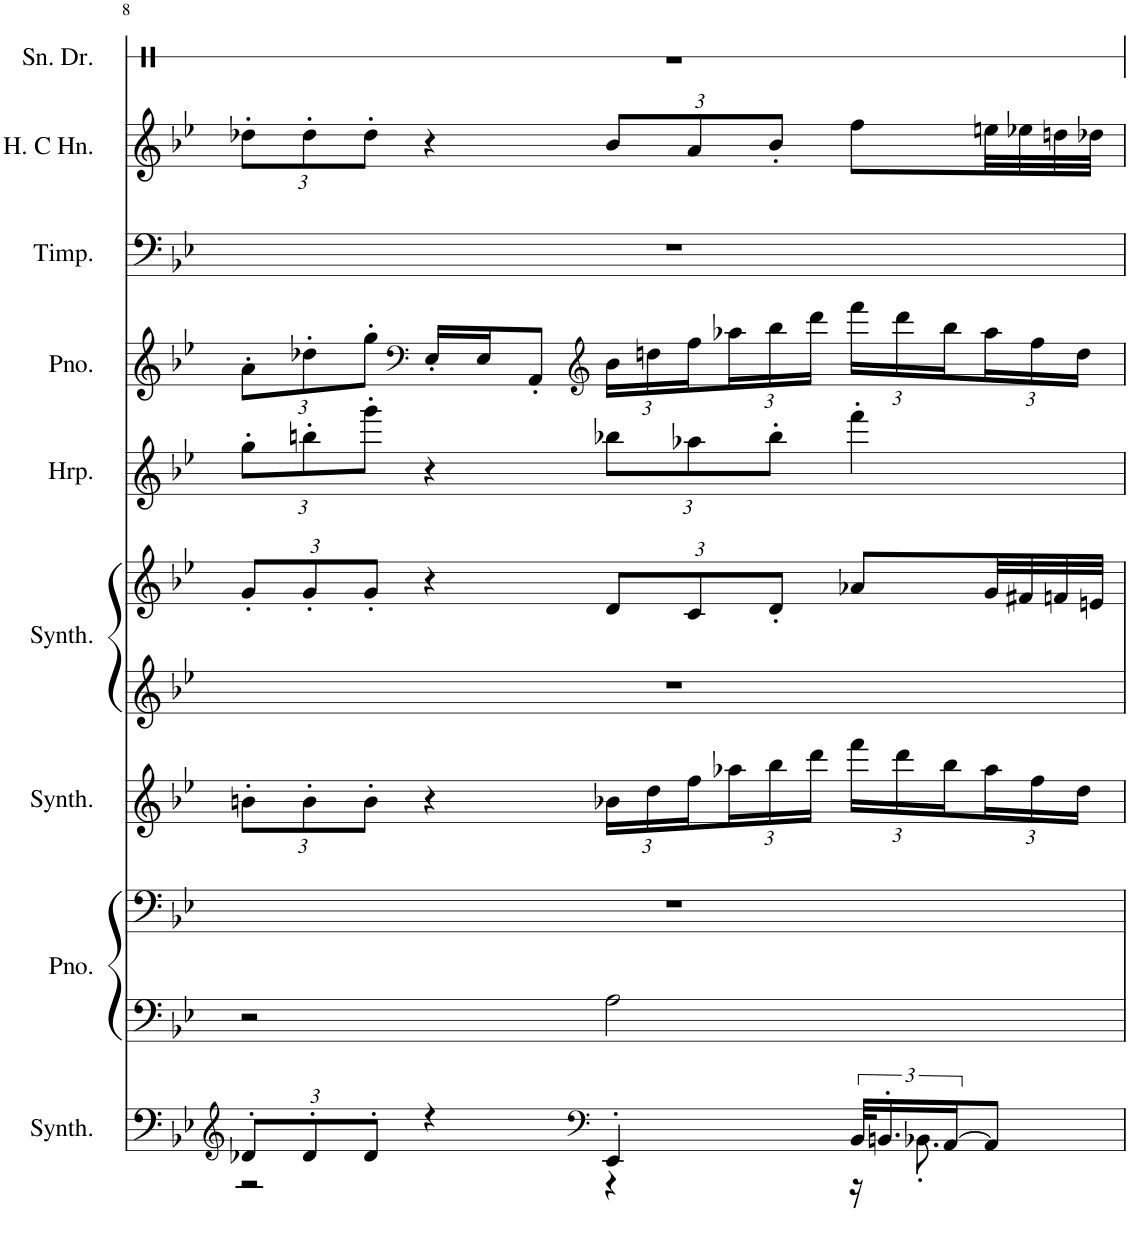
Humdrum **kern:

**kern	**kern	**kern	**kern	**kern	**kern	**kern	**kern	**kern	**kern	**kern
*part9	*part8	*part8	*part7	*part6	*part6	*part5	*part4	*part3	*part2	*part1
*staff11	*staff10	*staff9	*staff8	*staff7	*staff6	*staff5	*staff4	*staff3	*staff2	*staff1
*I"Saw Synthesizer	*I"Piano	*	*I"Effect Synthesizer	*I"Square Synthesizer	*	*I"Harp	*I"Piano	*I"Timpani	*I"High C Horn	*I"Snare Drum
*I'Synth.	*I'Pno.	*	*I'Synth.	*I'Synth.	*	*I'Hrp.	*I'Pno.	*I'Timp.	*I'H. C Hn.	*I'Sn. Dr.
!!LO:PB:g=z
*clefG2	*clefF4	*clefF4	*clefG2	*clefG2	*clefG2	*clefG2	*clefG2	*clefF4	*clefG2	*clefX
*	*	*	*	*	*	*	*	*	*Trd7c12	*
*k[b-e-]	*k[b-e-]	*k[b-e-]	*k[b-e-]	*k[b-e-]	*k[b-e-]	*k[b-e-]	*k[b-e-]	*k[b-e-]	*k[b-e-]	*k[b-e-]
*M4/4	*M4/4	*M4/4	*M4/4	*M4/4	*M4/4	*M4/4	*M4/4	*M4/4	*M4/4	*M4/4
*Xbrackettup	*	*	*Xbrackettup	*	*Xbrackettup	*Xbrackettup	*Xbrackettup	*	*Xbrackettup	*
=8	=8	=8	=8	=8	=8	=8	=8	=8	=8	=8
*^	*	*	*	*	*	*	*	*	*	*
12d-X'/L	2r	2r	1r	12bn'\L	1r	12g'/L	12gg'\L	12a'\L	1r	12dd-X'\L	1r
12d-'/	.	.	.	12b'\	.	12g'/	12bbn'\	12dd-X'\	.	12dd-'\	.
12d-'/J	.	.	.	12b'\J	.	12g'/J	12ggg'\J	12gg'\J	.	12dd-'\J	.
*	*	*	*	*	*	*	*	*clefF4	*	*	*
4r	.	.	.	4r	.	4r	4r	16E-'/LL	.	4r	.
.	.	.	.	.	.	.	.	16E-/J	.	.	.
.	.	.	.	.	.	.	.	8AA'/J	.	.	.
*clefF4	*	*	*	*	*	*	*	*clefG2	*	*	*
4EE-'/	4r	2A\	.	24b-X\LL	.	12d/L	12bb-X\L	24b-\LL	.	12b-/L	.
.	.	.	.	24dd\	.	.	.	24ddn\	.	.	.
.	.	.	.	24ff\	.	12c/	12aa-X\	24ff\	.	12a/	.
.	.	.	.	24aa-X\	.	.	.	24aa-X\	.	.	.
.	.	.	.	24bb-\	.	12d'/J	12bb-'\J	24bb-\	.	12b-'/J	.
.	.	.	.	24ddd\JJ	.	.	.	24ddd\JJ	.	.	.
*brackettup	*	*	*	*	*	*	*	*	*	*	*
48BB-/KLL	16r	.	.	24fff\LL	.	8a-X/L	4fff'\	24fff\LL	.	8ff\L	.
24.BBn'/	.	.	.	.	.	.	.	.	.	.	.
.	.	.	.	24ddd\	.	.	.	24ddd\	.	.	.
.	8.BB-X'\	.	.	.	.	.	.	.	.	.	.
[24AA/J	.	.	.	24bb-\	.	.	.	24bb-\	.	.	.
8AA/J]	.	.	.	24aa-\	.	32g/LL	.	24aa-\	.	32een\LL	.
.	.	.	.	.	.	32f#X/	.	.	.	32ee-X\	.
.	.	.	.	24ff\	.	.	.	24ff\	.	.	.
.	.	.	.	.	.	32fn/	.	.	.	32ddn\	.
.	.	.	.	24dd\JJ	.	.	.	24dd\JJ	.	.	.
.	.	.	.	.	.	32en/JJJ	.	.	.	32dd-X\JJJ	.
*v	*v	*	*	*	*	*	*	*	*	*	*
=	=	=	=	=	=	=	=	=	=	=
*-	*-	*-	*-	*-	*-	*-	*-	*-	*-	*-
